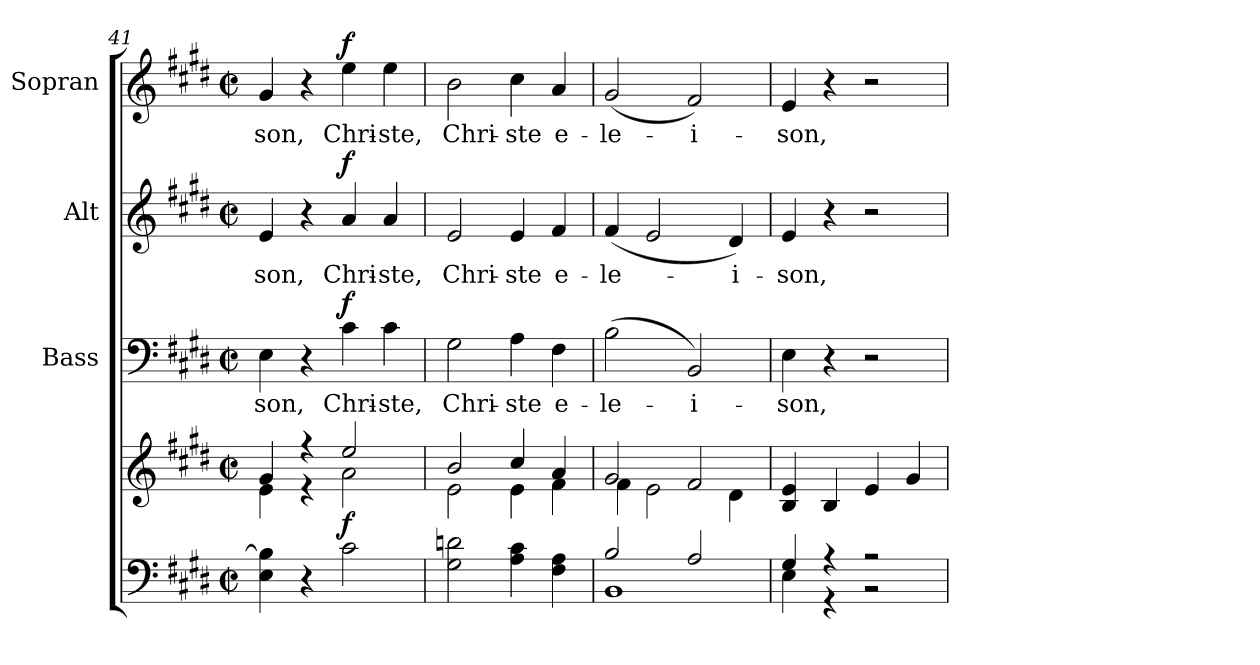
**kern	**kern	**dynam	**kern	**text	**dynam	**kern	**text	**dynam	**kern	**text	**dynam
*part4	*part4	*part4	*part3	*part3	*part3	*part2	*part2	*part2	*part1	*part1	*part1
*staff5	*staff4	*staff4/5	*staff3	*staff3	*staff3	*staff2	*staff2	*staff2	*staff1	*staff1	*staff1
*	*	*	*I"Bass	*	*	*I"Alt	*	*	*I"Sopran	*	*
*	*	*	*I'B.	*	*	*I'A.	*	*	*I'S.	*	*
*clefF4	*clefG2	*	*clefF4	*	*	*clefG2	*	*	*clefG2	*	*
*k[f#c#g#d#]	*k[f#c#g#d#]	*	*k[f#c#g#d#]	*	*	*k[f#c#g#d#]	*	*	*k[f#c#g#d#]	*	*
*E:	*E:	*	*E:	*	*	*E:	*	*	*E:	*	*
*M2/2	*M2/2	*	*M2/2	*	*	*M2/2	*	*	*M2/2	*	*
*met(c|)	*met(c|)	*	*met(c|)	*	*	*met(c|)	*	*	*met(c|)	*	*
=41	=41	=41	=41	=41	=41	=41	=41	=41	=41	=41	=41
*	*^	*	*	*	*	*	*	*	*	*	*
!	!	!	!	!	!LO:LY:b	!	!	!LO:LY:b	!	!	!LO:LY:b	!
4E\ 4B\]	4g#/	4e\	.	4E\	-son,	.	4e/	-son,	.	4g#/	-son,	.
4r	4r	4r	.	4r	.	.	4r	.	.	4r	.	.
!	!	!	!LO:DY:b	!	!LO:LY:b	!LO:DY:a	!	!LO:LY:b	!LO:DY:a	!	!LO:LY:b	!LO:DY:a
2c#\	2ee/	2a\	f	4c#\	Chri-	f	4a/	Chri-	f	4ee\	Chri-	f
!	!	!	!	!	!LO:LY:b	!	!	!LO:LY:b	!	!	!LO:LY:b	!
.	.	.	.	4c#\	-ste,	.	4a/	-ste,	.	4ee\	-ste,	.
=42	=42	=42	=42	=42	=42	=42	=42	=42	=42	=42	=42	=42
!	!	!	!	!	!LO:LY:b	!	!	!LO:LY:b	!	!	!LO:LY:b	!
2G#\ 2dn\	2b/	2e\	.	2G#\	Chri-	.	2e/	Chri-	.	2b\	Chri-	.
!	!	!	!	!	!LO:LY:b	!	!	!LO:LY:b	!	!	!LO:LY:b	!
4A\ 4c#\	4cc#/	4e\	.	4A\	-ste	.	4e/	-ste	.	4cc#\	-ste	.
!	!	!	!	!	!LO:LY:b	!	!	!LO:LY:b	!	!	!LO:LY:b	!
4F#\ 4A\	4a/	4f#\	.	4F#\	e-	.	4f#/	e-	.	4a/	e-	.
!!LO:PB:g=z
=43	=43	=43	=43	=43	=43	=43	=43	=43	=43	=43	=43	=43
*^	*	*	*	*	*	*	*	*	*	*	*	*
!	!	!	!	!	!	!LO:LY:b	!	!	!LO:LY:b	!	!	!LO:LY:b	!
2B/	1BB	2g#/	4f#\	.	(>2B\	-le-	.	(<4f#/	-le-	.	(<2g#/	-le-	.
.	.	.	2e\	.	.	.	.	2e/	.	.	.	.	.
!	!	!	!	!	!	!LO:LY:b	!	!	!	!	!	!LO:LY:b	!
2A/	.	2f#/	.	.	2BB/)	-i-	.	.	.	.	2f#/)	-i-	.
!	!	!	!	!	!	!	!	!	!LO:LY:b	!	!	!	!
.	.	.	4d#\	.	.	.	.	4d#/)	-i-	.	.	.	.
=44	=44	=44	=44	=44	=44	=44	=44	=44	=44	=44	=44	=44	=44
!	!	!	!	!	!	!LO:LY:b	!	!	!LO:LY:b	!	!	!LO:LY:b	!
*	*	*v	*v	*	*	*	*	*	*	*	*	*	*
4G#/	4E\	4B/ 4e/	.	4E\	-son,	.	4e/	-son,	.	4e/	-son,	.
4r	4r	4B/	.	4r	.	.	4r	.	.	4r	.	.
2r	2r	4e/	.	2r	.	.	2r	.	.	2r	.	.
.	.	4g#/	.	.	.	.	.	.	.	.	.	.
*v	*v	*	*	*	*	*	*	*	*	*	*	*
=	=	=	=	=	=	=	=	=	=	=	=
*-	*-	*-	*-	*-	*-	*-	*-	*-	*-	*-	*-
